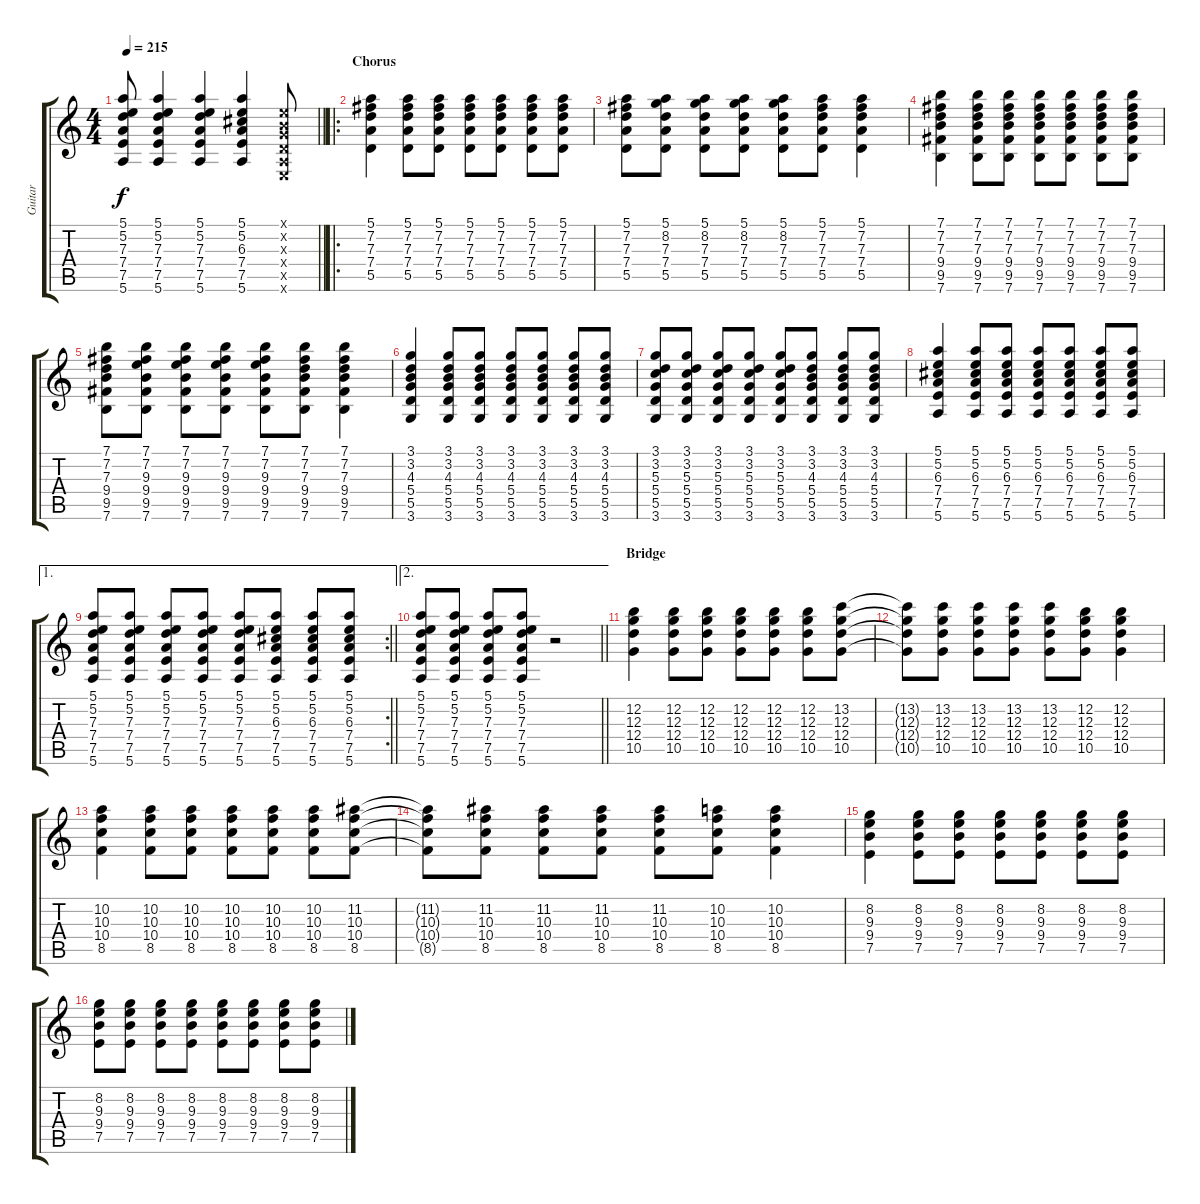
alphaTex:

\track ("Guitar" "Guitar") {instrument distortionguitar}
\staff {score tabs}
\tuning (E4 B3 G3 D3 A2 E2) {hide}
\ts (4 4)
\tempo 215
\clef g2
\barLineRight lightlight
\ks c
(5.1 5.2 7.3 7.4 7.5 5.6).8{dy f} (5.1 5.2 7.3 7.4 7.5 5.6).4 (5.1 5.2 7.3 7.4 7.5 5.6).4 (5.1 5.2 6.3 7.4 7.5 5.6).4 (0.1{x} 0.2{x} 0.3{x} 0.4{x} 0.5{x} 0.6{x}).8 |
\ro
\section ("" "Chorus")
(5.1 7.2 7.3 7.4 5.5).4 (5.1 7.2 7.3 7.4 5.5).8 (5.1 7.2 7.3 7.4 5.5).8 (5.1 7.2 7.3 7.4 5.5).8 (5.1 7.2 7.3 7.4 5.5).8 (5.1 7.2 7.3 7.4 5.5).8 (5.1 7.2 7.3 7.4 5.5).8 |
(5.1 7.2 7.3 7.4 5.5).8 (5.1 8.2 7.3 7.4 5.5).8 (5.1 8.2 7.3 7.4 5.5).8 (5.1 8.2 7.3 7.4 5.5).8 (5.1 8.2 7.3 7.4 5.5).8 (5.1 7.2 7.3 7.4 5.5).8 (5.1 7.2 7.3 7.4 5.5).4 |
(7.1 7.2 7.3 9.4 9.5 7.6).4 (7.1 7.2 7.3 9.4 9.5 7.6).8 (7.1 7.2 7.3 9.4 9.5 7.6).8 (7.1 7.2 7.3 9.4 9.5 7.6).8 (7.1 7.2 7.3 9.4 9.5 7.6).8 (7.1 7.2 7.3 9.4 9.5 7.6).8 (7.1 7.2 7.3 9.4 9.5 7.6).8 |
(7.1 7.2 7.3 9.4 9.5 7.6).8 (7.1 7.2 9.3 9.4 9.5 7.6).8 (7.1 7.2 9.3 9.4 9.5 7.6).8 (7.1 7.2 9.3 9.4 9.5 7.6).8 (7.1 7.2 9.3 9.4 9.5 7.6).8 (7.1 7.2 7.3 9.4 9.5 7.6).8 (7.1 7.2 7.3 9.4 9.5 7.6).4 |
(3.1 3.2 4.3 5.4 5.5 3.6).4 (3.1 3.2 4.3 5.4 5.5 3.6).8 (3.1 3.2 4.3 5.4 5.5 3.6).8 (3.1 3.2 4.3 5.4 5.5 3.6).8 (3.1 3.2 4.3 5.4 5.5 3.6).8 (3.1 3.2 4.3 5.4 5.5 3.6).8 (3.1 3.2 4.3 5.4 5.5 3.6).8 |
(3.1 3.2 5.3 5.4 5.5 3.6).8 (3.1 3.2 5.3 5.4 5.5 3.6).8 (3.1 3.2 5.3 5.4 5.5 3.6).8 (3.1 3.2 5.3 5.4 5.5 3.6).8 (3.1 3.2 5.3 5.4 5.5 3.6).8 (3.1 3.2 4.3 5.4 5.5 3.6).8 (3.1 3.2 4.3 5.4 5.5 3.6).8 (3.1 3.2 4.3 5.4 5.5 3.6).8 |
(5.1 5.2 6.3 7.4 7.5 5.6).4 (5.1 5.2 6.3 7.4 7.5 5.6).8 (5.1 5.2 6.3 7.4 7.5 5.6).8 (5.1 5.2 6.3 7.4 7.5 5.6).8 (5.1 5.2 6.3 7.4 7.5 5.6).8 (5.1 5.2 6.3 7.4 7.5 5.6).8 (5.1 5.2 6.3 7.4 7.5 5.6).8 |
\ae 1
\rc 2
\barLineRight lightlight
(5.1 5.2 7.3 7.4 7.5 5.6).8 (5.1 5.2 7.3 7.4 7.5 5.6).8 (5.1 5.2 7.3 7.4 7.5 5.6).8 (5.1 5.2 7.3 7.4 7.5 5.6).8 (5.1 5.2 7.3 7.4 7.5 5.6).8 (5.1 5.2 6.3 7.4 7.5 5.6).8 (5.1 5.2 6.3 7.4 7.5 5.6).8 (5.1 5.2 6.3 7.4 7.5 5.6).8 |
\ae 2
\barLineRight lightlight
(5.1 5.2 7.3 7.4 7.5 5.6).8 (5.1 5.2 7.3 7.4 7.5 5.6).8 (5.1 5.2 7.3 7.4 7.5 5.6).8 (5.1 5.2 7.3 7.4 7.5 5.6).8 r.2 |
\section ("" "Bridge")
(12.2 12.3 12.4 10.5).4 (12.2 12.3 12.4 10.5).8 (12.2 12.3 12.4 10.5).8 (12.2 12.3 12.4 10.5).8 (12.2 12.3 12.4 10.5).8 (12.2 12.3 12.4 10.5).8 (13.2 12.3 12.4 10.5).8 |
(13.2{t} 12.3{t} 12.4{t} 10.5{t}).8 (13.2 12.3 12.4 10.5).8 (13.2 12.3 12.4 10.5).8 (13.2 12.3 12.4 10.5).8 (13.2 12.3 12.4 10.5).8 (12.2 12.3 12.4 10.5).8 (12.2 12.3 12.4 10.5).4 |
(10.2 10.3 10.4 8.5).4 (10.2 10.3 10.4 8.5).8 (10.2 10.3 10.4 8.5).8 (10.2 10.3 10.4 8.5).8 (10.2 10.3 10.4 8.5).8 (10.2 10.3 10.4 8.5).8 (11.2 10.3 10.4 8.5).8 |
(11.2{t} 10.3{t} 10.4{t} 8.5{t}).8 (11.2 10.3 10.4 8.5).8 (11.2 10.3 10.4 8.5).8 (11.2 10.3 10.4 8.5).8 (11.2 10.3 10.4 8.5).8 (10.2 10.3 10.4 8.5).8 (10.2 10.3 10.4 8.5).4 |
(8.2 9.3 9.4 7.5).4 (8.2 9.3 9.4 7.5).8 (8.2 9.3 9.4 7.5).8 (8.2 9.3 9.4 7.5).8 (8.2 9.3 9.4 7.5).8 (8.2 9.3 9.4 7.5).8 (8.2 9.3 9.4 7.5).8 |
(8.2 9.3 9.4 7.5).8 (8.2 9.3 9.4 7.5).8 (8.2 9.3 9.4 7.5).8 (8.2 9.3 9.4 7.5).8 (8.2 9.3 9.4 7.5).8 (8.2 9.3 9.4 7.5).8 (8.2 9.3 9.4 7.5).8 (8.2 9.3 9.4 7.5).8
